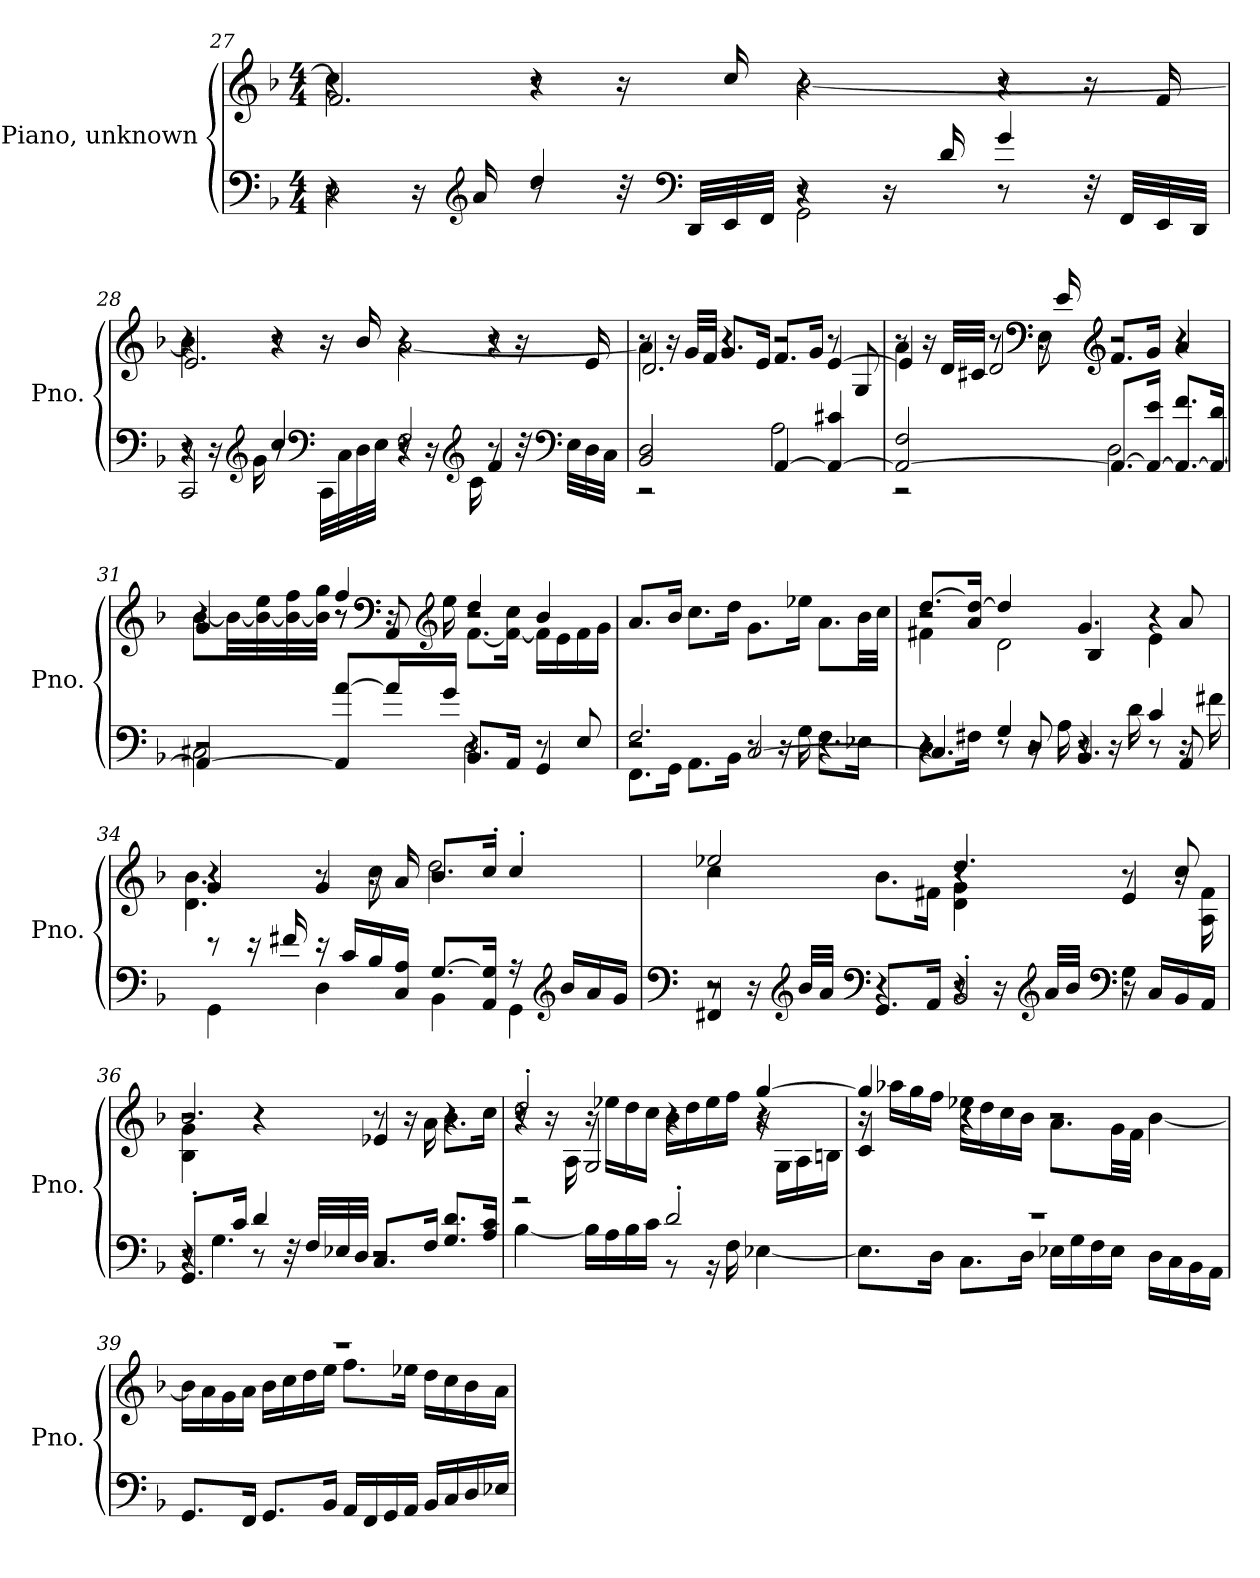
**kern	**kern
*part1	*part1
*staff2	*staff1
*I"Piano, unknown	*
*I'Pno.	*
*clefF4	*clefG2
*k[b-]	*k[b-]
*M4/4	*M4/4
=27	=27
*^	*^
*	*^	*	*^
4r	2D\	8r	4r	4cc\]	2.f/
.	.	16r	.	.	.
*clefG2	*	*	*	*	*
.	.	16a/	.	.	.
4dd/	.	8r	8r	4r	.
.	.	32r	16r	.	.
*clefF4	*	*	*	*	*
.	.	32DD/LLL	.	.	.
.	.	32EE/	16cc/	.	.
.	.	32FF/JJJ	.	.	.
4r	2GG\	8r	4r	[2b-\	.
.	.	16r	.	.	.
.	.	16d/	.	.	.
4g/	.	8r	8r	.	4r
.	.	32r	16r	.	.
.	.	32FF/LLL	.	.	.
.	.	32EE/	16f/	.	.
.	.	32DD/JJJ	.	.	.
!!LO:LB:g=z	!!	!!
=28	=28	=28	=28	=28	=28
4r	8r	2CC/	4r	4b-\]	2.e/
.	16r	.	.	.	.
*clefG2	*	*	*	*	*
.	16g\	.	.	.	.
4cc/	8r	.	8r	4r	.
*clefF4	*	*	*	*	*
.	32CC\LLL	.	16r	.	.
.	32C\	.	.	.	.
.	32D\	.	16b-/	.	.
.	32E\JJJ	.	.	.	.
4r	8r	2F/	4r	[2a\	.
.	16r	.	.	.	.
*clefG2	*	*	*	*	*
.	16c\	.	.	.	.
4f/	8r	.	8r	.	4r
.	32r	.	16r	.	.
*clefF4	*	*	*	*	*
.	32E\LLL	.	.	.	.
.	32D\	.	16e/	.	.
.	32C\JJJ	.	.	.	.
*	*v	*v	*	*	*
=29	=29	=29	=29	=29
2BB-/ 2D/	2r	8r	4a\]	2.d/
.	.	16r	.	.
.	.	32g/LLL	.	.
.	.	32f/JJJ	.	.
.	.	8.g/L	4r	.
.	.	16e/Jk	.	.
[4AA/	2A\	8.f/L	2r	.
.	.	16g/Jk	.	.
4AA/_ 4c#X/	.	8r	.	[4e/
.	.	8G/	.	.
!!LO:LB:g=z	!!	!!
=30	=30	=30	=30	=30
2AA/_ 2F/	2r	8r	4a\	4e/]
.	.	16r	.	.
.	.	32d/LLL	.	.
.	.	32c#X/JJJ	.	.
.	.	8r	8r	2d/
*	*	*clefF4	*	*
.	.	16r	8E\	.
.	.	16e/	.	.
*	*	*clefG2	*	*
8.AA/L_	2D\	8.f/L	2r	.
16AA/_ 16e/Jk	.	16g/Jk	.	.
8.AA/_ 8.f/L	.	4a/	.	4r
16AA/_ 16d/Jk	.	.	.	.
=31	=31	=31	=31	=31
*	*^	*	*	*
4AA/_	2C#X\	2r	4g/	[8b-\L	4r
.	.	.	.	32b-\LL_	.
.	.	.	.	32b-\_ 32ee\	.
.	.	.	.	32b-\_ 32ff\	.
.	.	.	.	32b-\] 32gg\JJJ	.
8AA/] [8a/L	.	.	4ff/	8r	8r
*	*	*	*clefF4	*	*
16a/L]	.	.	.	16r	8AA/
*	*	*	*clefG2	*	*
16g/JJ	.	.	.	16ee\	.
8.BB-/L	2D\	4r	4dd/	[8.f\L	2r
16AA/Jk	.	.	.	16f\_ 16cc\Jk	.
8r	.	4GG/	4b-/	16f\LL]	.
.	.	.	.	16e\	.
8E/	.	.	.	16f\	.
.	.	.	.	16g\JJ	.
*	*	*	*v	*v	*v
!!LO:LB:g=z
=32	=32	=32	=32
2.F/	8.FF\L	2r	8.a/L
.	16GG\Jk	.	16b-/Jk
.	8.AA\L	.	8.cc\L
.	16BB-\Jk	.	16dd\Jk
.	8r	[2C/	8.g\L
.	16r	.	.
.	16G\	.	16ee-X\Jk
4r	8.F\L	.	8.a\L
.	16E-X\Jk	.	32b-\LL
.	.	.	32cc\JJJ
=33	=33	=33	=33
*	*	*	*^
*	*	*	*	*^
4r	8.D\L	4.C/]	[8.dd/L	4f#X\	2r
.	16F#X\Jk	.	16a/ 16dd/_Jk	.	.
4G/	8r	.	4dd/]	2d\	.
.	16r	8D/	.	.	.
.	16A\	.	.	.	.
4r	8r	4.BB-/	4.g/	.	4B-/
.	16r	.	.	.	.
.	16d\	.	.	.	.
4c/	8r	.	.	4e\	4r
.	16r	8AA/	8a/	.	.
.	16f#X\	.	.	.	.
*	*v	*v	*	*	*
!!LO:LB:g=z	!!	!!
=34	=34	=34	=34	=34
8r	4GG\	4g/	4.d\ 4.b-\	4r
16r	.	.	.	.
16f#X/	.	.	.	.
16r	4D\	8r	.	4g/
16c/LL	.	.	.	.
16B-/	.	16r	8cc\	.
16C/ 16A/JJ	.	16a/	.	.
[8.G/L	4BB-\	8.b-/L	2dd\	2r
16AA/ 16G/]Jk	.	16cc'/Jk	.	.
16r	4GG\	4cc'/	.	.
*clefG2	*	*	*	*
16b-/LL	.	.	.	.
16a/	.	.	.	.
16g/JJ	.	.	.	.
*v	*v	*	*	*
=35	=35	=35	=35
*clefF4	*	*	*
*^	*	*	*
*	*^	*	*	*
8r	2r	4FF#X/	2ee-X/	4cc\	2r
16r	.	.	.	.	.
*clefG2	*	*	*	*	*
32b-/LLL	.	.	.	.	.
32a/JJJ	.	.	.	.	.
*clefF4	*	*	*	*	*
8.GG/L	.	4r	.	8.b-\L	.
16AA/Jk	.	.	.	16f#X\Jk	.
8r	4r	2BB-'/	4.dd/	4d\ 4g\	4r
16r	.	.	.	.	.
*clefG2	*	*	*	*	*
32a/LLL	.	.	.	.	.
32b-/JJJ	.	.	.	.	.
*clefF4	*	*	*	*	*
16r	4G\	.	.	8r	4e/
16C/LL	.	.	.	.	.
16BB-/	.	.	8cc/	16r	.
16AA/JJ	.	.	.	16A\ 16f#\	.
!!LO:LB:g=z	!!	!!
=36	=36	=36	=36	=36	=36
4r	8r	8.GG'/L	2.b-/	4B-\ 4g\	2r
.	4.G\	.	.	.	.
.	.	16c/Jk	.	.	.
4d/	.	8r	.	4r	.
.	.	32r	.	.	.
.	.	32F/LLL	.	.	.
.	.	32E-X/	.	.	.
.	.	32D/JJJ	.	.	.
2r	2r	8.C/L	.	8r	4e-X/
.	.	.	.	16r	.
.	.	16F/Jk	.	16a\	.
.	.	8.G/ 8.d/L	4r	8.b-\L	4r
.	.	16A/ 16c/Jk	.	16cc\Jk	.
*	*v	*v	*	*	*
=37	=37	=37	=37	=37
2r	[4B-\	2dd'/	8r	4r
.	.	.	16r	.
.	.	.	16A\	.
.	16B-\LL]	.	16r	2G/
.	16A\	.	16ee-X\LL	.
.	16B-\	.	16dd\	.
.	16c\JJ	.	16cc\JJ	.
2d'/	8r	4r	16b-\LL	.
.	.	.	16dd\	.
.	16r	.	16ee-\	.
.	16F\	.	16ff\JJ	.
.	[4E-X\	[4gg/	16r	4r
.	.	.	16G\LL	.
.	.	.	16A\	.
.	.	.	16Bn\JJ	.
!!LO:PB:g=z	!!	!!
=38	=38	=38	=38	=38
1r	8.E-\L]	4gg/]	16r	4c/
.	.	.	16aa-X\LL	.
.	.	.	16gg\	.
.	16D\Jk	.	16ff\JJ	.
.	8.C\L	4r	16ee-X\LL	4r
.	.	.	16dd\	.
.	.	.	16cc\	.
.	16D\Jk	.	16b-\JJ	.
.	16E-X\LL	2r	8.a\L	2r
.	16G\	.	.	.
.	16F\	.	.	.
.	16E-\JJ	.	32g\LL	.
.	.	.	32f\JJJ	.
.	16D\LL	.	[4b-\	.
.	16C\	.	.	.
.	16BB-\	.	.	.
.	16AA\JJ	.	.	.
*v	*v	*	*	*
*	*	*v	*v
=39	=39	=39
8.GG/L	1r	16b-\LL]
.	.	16a\
.	.	16g\
16FF/Jk	.	16a\JJ
8.GG/L	.	16b-\LL
.	.	16cc\
.	.	16dd\
16BB-/Jk	.	16ee\JJ
16AA/LL	.	8.ff\L
16FF/	.	.
16GG/	.	.
16AA/JJ	.	16ee-X\Jk
16BB-/LL	.	16dd\LL
16C/	.	16cc\
16D/	.	16b-\
16E-X/JJ	.	16a\JJ
*	*v	*v
=	=
*-	*-
